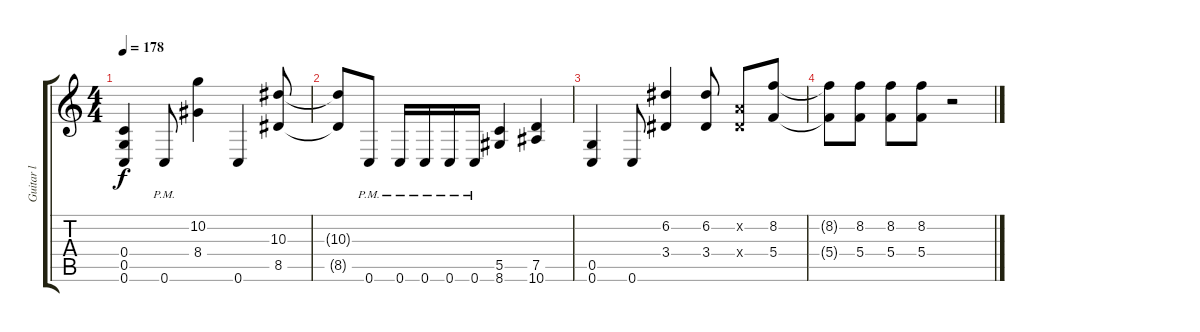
\track ("Guitar l" "Guitar l") {instrument distortionguitar}
\staff {score tabs}
\tuning (D4 A3 F3 C3 G2 C2) {hide}
\ts (4 4)
\tempo 178
\clef g2
\ks c
(0.4 0.5 0.6).4{dy f} 0.6{pm}.8 (10.2 8.4).4 0.6.4 (10.3 8.5).8 |
(10.3{t} 8.5{t}).8 0.6{pm}.8 0.6{pm}.16 0.6{pm}.16 0.6{pm}.16 0.6{pm}.16 (5.5 8.6).4 (7.5 10.6).4 |
(0.5 0.6).4 0.6.8 (6.2 3.4).4 (6.2 3.4).8 (0.2{x} 3.4{x}).8 (8.2 5.4).8 |
(8.2{t} 5.4{t}).8 (8.2 5.4).8 (8.2 5.4).8 (8.2 5.4).8 r.2
